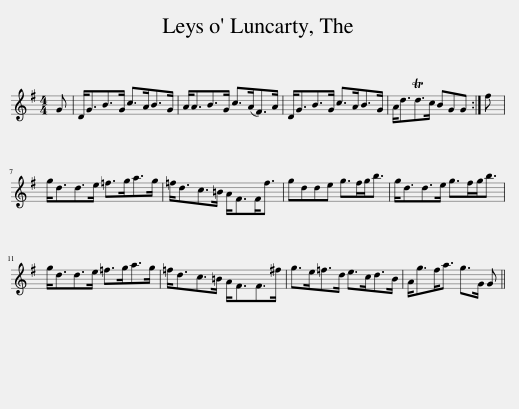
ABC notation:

X:1
L:1/8
M:4/4
I:linebreak $
K:G
V:1 treble
V:1
 G | D<GB>G c>AB>G | A<AB>G c>(AF>)A | D<GB>G c>AB>G | A<dTd>c BGG :| %5
 f |$ g<dd>e =f>ga>g | =f<dc>=B A<FF<f | gdde g>fg<b | g<dd>e g>fg<b |$ %10
 g<dd>e =f>ga>g | =f<dc>=B A<FF>^f | g>e=f>d e>cd>B | A<gf<a g>G G || %14
